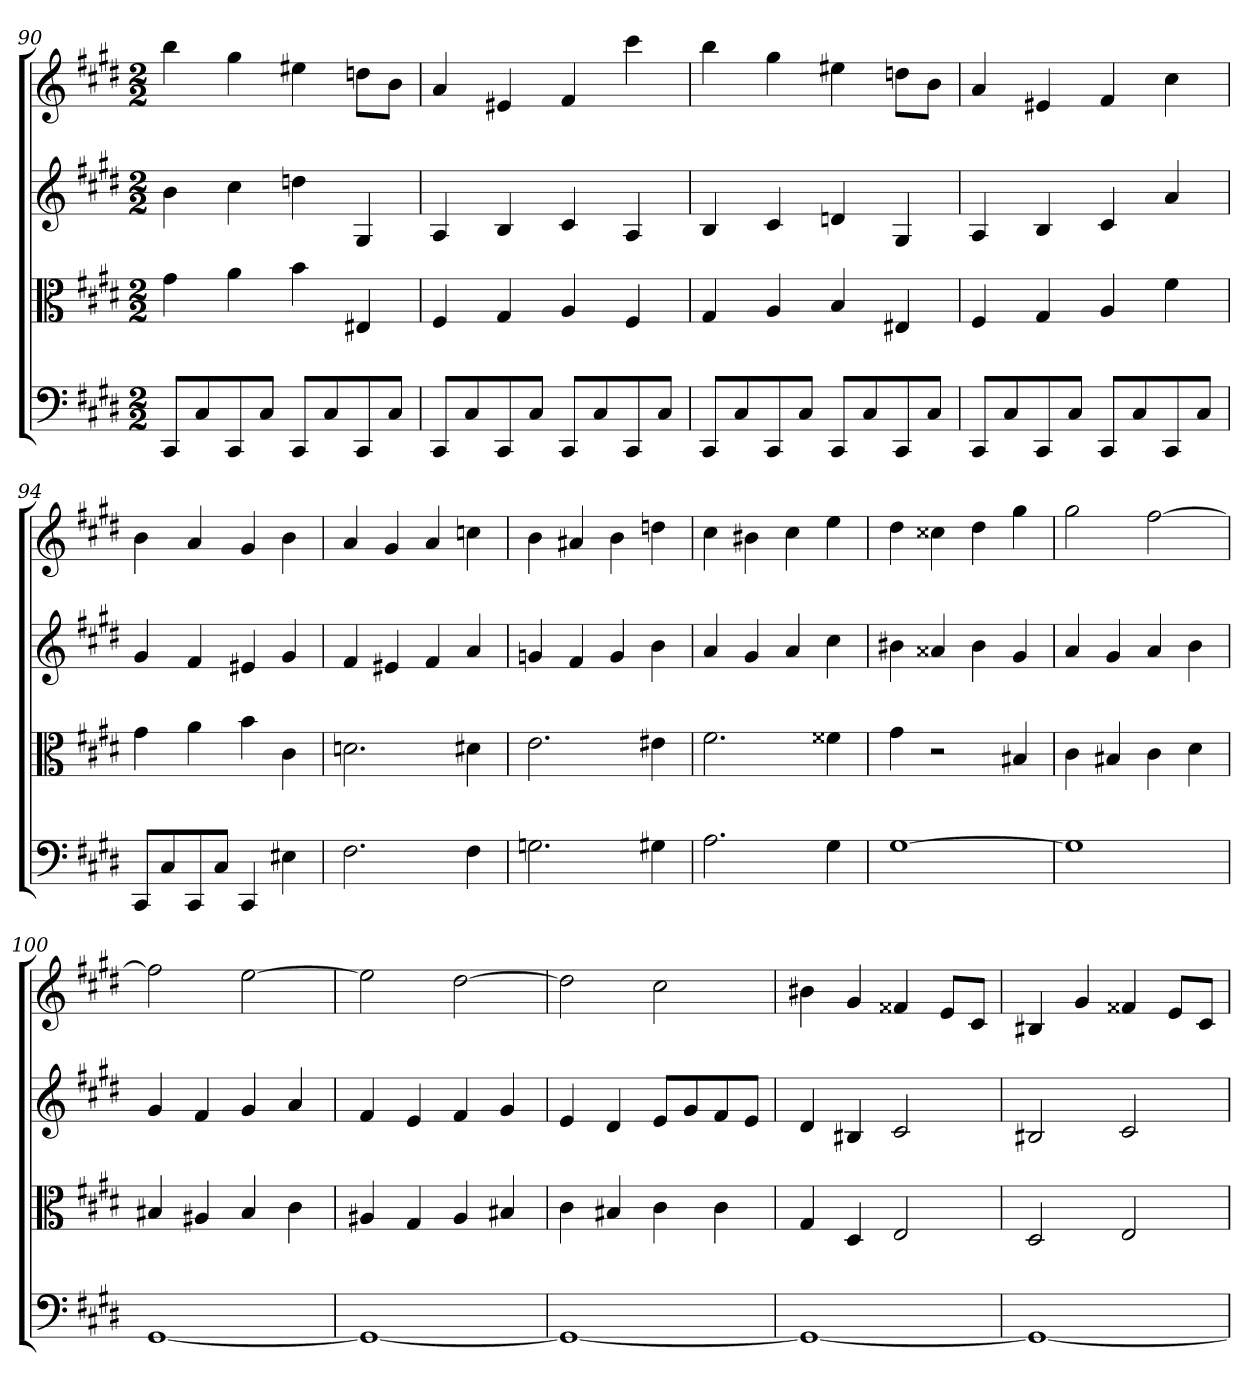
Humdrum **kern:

**kern	**kern	**kern	**kern
*part4	*part3	*part2	*part1
*staff4	*staff3	*staff2	*staff1
*clefF4	*clefC3	*	*
*k[f#c#g#d#]	*k[f#c#g#d#]	*k[f#c#g#d#]	*k[f#c#g#d#]
*E:	*E:	*E:	*E:
*M2/2	*M2/2	*M2/2	*M2/2
=90	=90	=90	=90
8CC#/L	4g#	4b	4bb
8C#/	.	.	.
8CC#/	4a	4cc#	4gg#
8C#/J	.	.	.
8CC#/L	4b	4ddn	4ee#X
8C#/	.	.	.
8CC#/	4E#X	4G#	8ddnL
8C#/J	.	.	8bJ
=91	=91	=91	=91
8CC#/L	4F#	4A	4a
8C#/	.	.	.
8CC#/	4G#	4B	4e#X
8C#/J	.	.	.
8CC#/L	4A	4c#	4f#
8C#/	.	.	.
8CC#/	4F#	4A	4ccc#
8C#/J	.	.	.
=92	=92	=92	=92
8CC#/L	4G#	4B	4bb
8C#/	.	.	.
8CC#/	4A	4c#	4gg#
8C#/J	.	.	.
8CC#/L	4B	4dn	4ee#X
8C#/	.	.	.
8CC#/	4E#X	4G#	8ddnL
8C#/J	.	.	8bJ
=93	=93	=93	=93
8CC#/L	4F#	4A	4a
8C#/	.	.	.
8CC#/	4G#	4B	4e#X
8C#/J	.	.	.
8CC#/L	4A	4c#	4f#
8C#/	.	.	.
8CC#/	4f#	4a	4cc#
8C#/J	.	.	.
=94	=94	=94	=94
8CC#/L	4g#	4g#	4b
8C#/	.	.	.
8CC#/	4a	4f#	4a
8C#/J	.	.	.
4CC#	4b	4e#X	4g#
4E#X	4c#	4g#	4b
=95	=95	=95	=95
2.F#	2.dn	4f#	4a
.	.	4e#X	4g#
.	.	4f#	4a
4F#	4d#X	4a	4ccn
=96	=96	=96	=96
2.Gn	2.e	4gn	4b
.	.	4f#	4a#X
.	.	4g	4b
4G#X	4e#X	4b	4ddn
=97	=97	=97	=97
2.A	2.f#	4a	4cc#
.	.	4g#	4b#X
.	.	4a	4cc#
4G#	4f##X	4cc#	4ee
=98	=98	=98	=98
[1G#	4g#	4b#X	4dd#
.	2r	4a##X	4cc##X
.	.	4b#	4dd#
.	4B#X	4g#	4gg#
=99	=99	=99	=99
1G#]	4c#	4a	2gg#
.	4B#X	4g#	.
.	4c#	4a	[2ff#
.	4d#	4b	.
=100	=100	=100	=100
[1GG#	4B#X	4g#	2ff#]
.	4A#X	4f#	.
.	4B#	4g#	[2ee
.	4c#	4a	.
=101	=101	=101	=101
1GG#_	4A#X	4f#	2ee]
.	4G#	4e	.
.	4A#	4f#	[2dd#
.	4B#X	4g#	.
=102	=102	=102	=102
1GG#_	4c#	4e	2dd#]
.	4B#X	4d#	.
.	4c#	8eL	2cc#
.	.	8g#	.
.	4c#	8f#	.
.	.	8eJ	.
=103	=103	=103	=103
1GG#_	4G#	4d#	4b#X
.	4D#	4B#X	4g#
.	2E	2c#	4f##X
.	.	.	8eL
.	.	.	8c#J
=104	=104	=104	=104
1GG#_	2D#	2B#X	4B#X
.	.	.	4g#
.	2E	2c#	4f##X
.	.	.	8eL
.	.	.	8c#J
=	=	=	=
*-	*-	*-	*-
